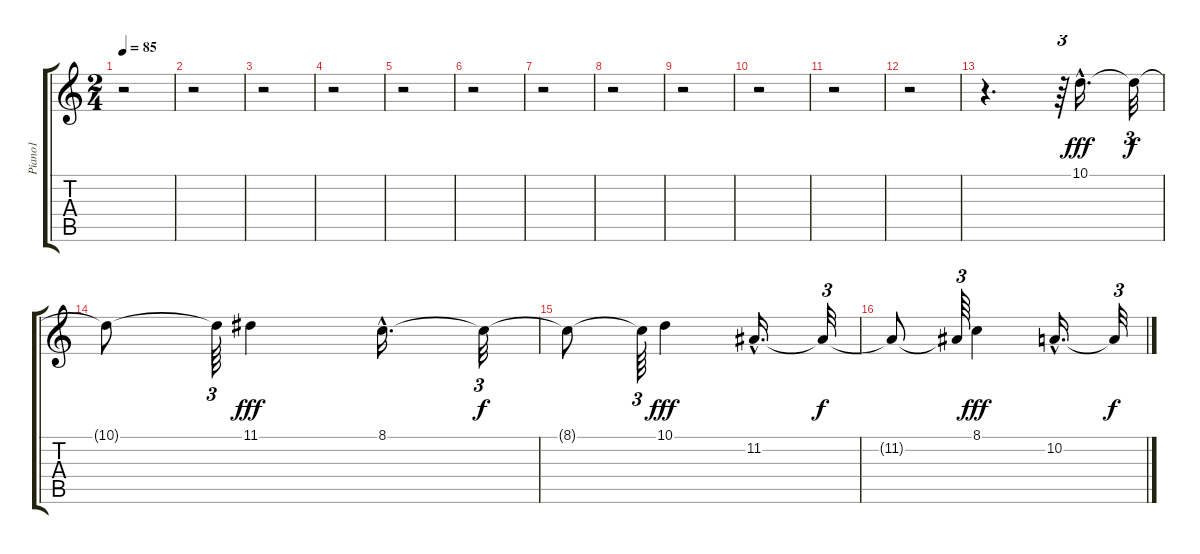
\track ("Piano1" "Piano1") {instrument electricpiano1}
\staff {score tabs}
\tuning (E4 B3 G3 D3 A2 E2) {hide}
\ts (2 4)
\tempo 85
\clef g2
\ks c
r.2{dy f} |
r.2 |
r.2 |
r.2 |
r.2 |
r.2 |
r.2 |
r.2 |
r.2 |
r.2 |
r.2 |
r.2 |
r.4{d} r.64{tu (3 2)} 10.1{hac}.16{d dy fff} 10.1{t}.32{tu (3 2) dy f} |
10.1{t}.8 10.1{t}.64{tu (3 2)} 11.1.4{dy fff} 8.1{hac}.16{d} 8.1{t}.32{tu (3 2) dy f} |
8.1{t}.8 8.1{t}.64{tu (3 2)} 10.1.4{dy fff} 11.2{hac}.16{d} 11.2{t}.32{tu (3 2) dy f} |
11.2{t}.8 11.2{t}.64{tu (3 2)} 8.1.4{dy fff} 10.2{hac}.16{d} 10.2{t}.32{tu (3 2) dy f}
